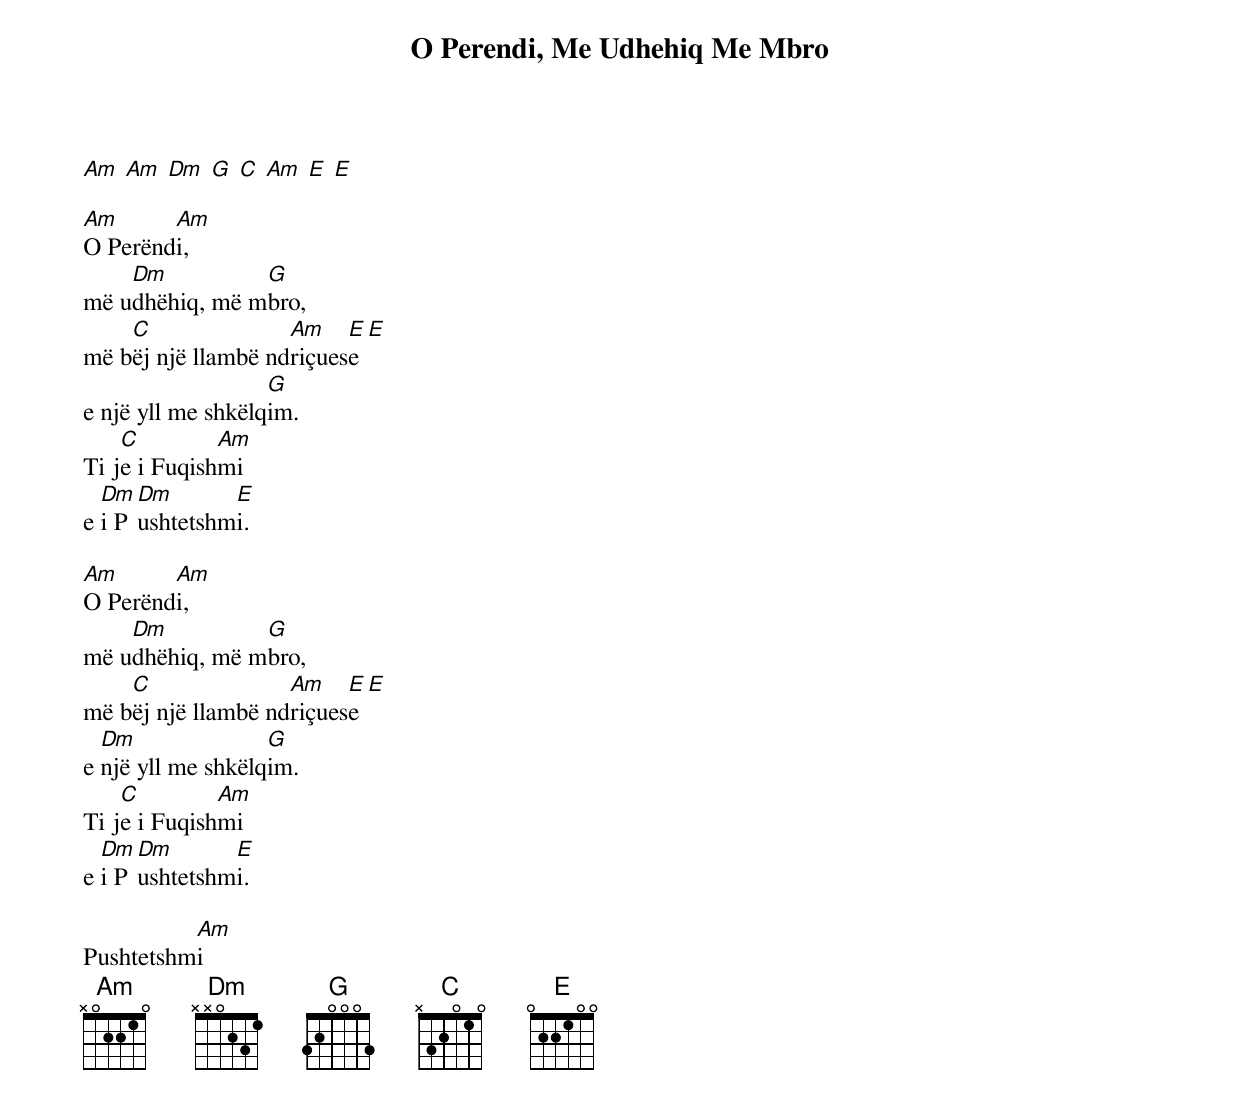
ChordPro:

{title: O Perendi, Me Udhehiq Me Mbro}
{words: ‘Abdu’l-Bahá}

[Am] [Am] [Dm] [G] [C] [Am] [E] [E]

[Am]O Perënd[Am]i,
më u[Dm]dhëhiq, më m[G]bro,
më b[C]ëj një llambë nd[Am]riçues[E]e [E]
e []një yll me shkëlq[G]im.
Ti j[C]e i Fuqish[Am]mi
e [Dm]i P[Dm]ushtetshm[E]i.

[Am]O Perënd[Am]i,
më u[Dm]dhëhiq, më m[G]bro,
më b[C]ëj një llambë nd[Am]riçues[E]e [E]
e [Dm]një yll me shkëlq[G]im.
Ti j[C]e i Fuqish[Am]mi
e [Dm]i P[Dm]ushtetshm[E]i.

Pushtetshm[Am]i
